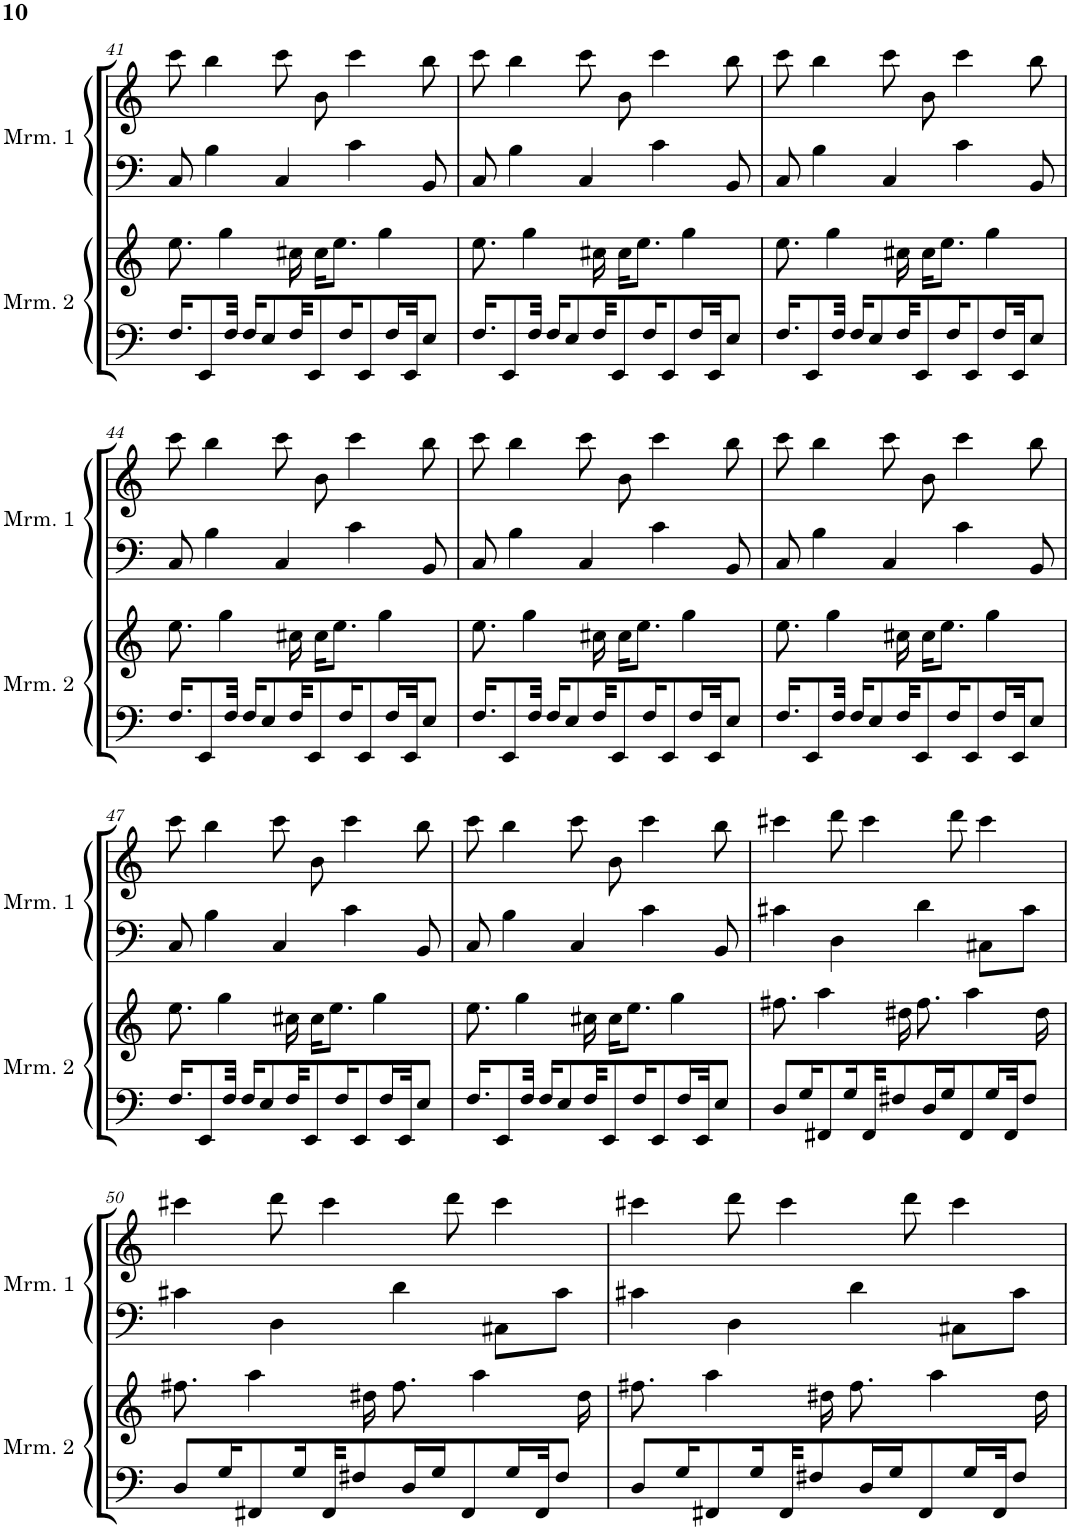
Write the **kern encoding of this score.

**kern	**kern	**kern	**kern
*part4	*part3	*part2	*part1
*staff4	*staff3	*staff2	*staff1
*I"Marimba 2	*I"Marimba 2	*I"Marimba 1	*I"Marimba 1
*I'Mrm. 2	*I'Mrm. 2	*I'Mrm. 1	*I'Mrm. 1
!!LO:PB:g=z
*clefF4	*clefG2	*clefF4	*clefG2
*k[]	*k[]	*k[]	*k[]
*M4/4	*M4/4	*M4/4	*M4/4
=41	=41	=41	=41
16.F/KL	8.ee\	8C/	8ccc\
8EE/	.	.	.
.	.	4B\	4bb\
.	4gg\	.	.
32F/Jkk	.	.	.
16F/KL	.	.	.
8E/	.	.	.
.	.	4C/	8ccc\
32F/KK	16cc#X\	.	.
8EE/	.	.	.
.	16cc#\KL	.	8b\
.	8.ee\J	.	.
16F/K	.	.	.
.	.	4c\	4ccc\
8EE/	.	.	.
.	4gg\	.	.
16F/L	.	.	.
32EE/JK	.	.	.
8E/J	.	8BB/	8bb\
=42	=42	=42	=42
16.F/KL	8.ee\	8C/	8ccc\
8EE/	.	.	.
.	.	4B\	4bb\
.	4gg\	.	.
32F/Jkk	.	.	.
16F/KL	.	.	.
8E/	.	.	.
.	.	4C/	8ccc\
32F/KK	16cc#X\	.	.
8EE/	.	.	.
.	16cc#\KL	.	8b\
.	8.ee\J	.	.
16F/K	.	.	.
.	.	4c\	4ccc\
8EE/	.	.	.
.	4gg\	.	.
16F/L	.	.	.
32EE/JK	.	.	.
8E/J	.	8BB/	8bb\
=43	=43	=43	=43
16.F/KL	8.ee\	8C/	8ccc\
8EE/	.	.	.
.	.	4B\	4bb\
.	4gg\	.	.
32F/Jkk	.	.	.
16F/KL	.	.	.
8E/	.	.	.
.	.	4C/	8ccc\
32F/KK	16cc#X\	.	.
8EE/	.	.	.
.	16cc#\KL	.	8b\
.	8.ee\J	.	.
16F/K	.	.	.
.	.	4c\	4ccc\
8EE/	.	.	.
.	4gg\	.	.
16F/L	.	.	.
32EE/JK	.	.	.
8E/J	.	8BB/	8bb\
!!LO:LB:g=z
=44	=44	=44	=44
16.F/KL	8.ee\	8C/	8ccc\
8EE/	.	.	.
.	.	4B\	4bb\
.	4gg\	.	.
32F/Jkk	.	.	.
16F/KL	.	.	.
8E/	.	.	.
.	.	4C/	8ccc\
32F/KK	16cc#X\	.	.
8EE/	.	.	.
.	16cc#\KL	.	8b\
.	8.ee\J	.	.
16F/K	.	.	.
.	.	4c\	4ccc\
8EE/	.	.	.
.	4gg\	.	.
16F/L	.	.	.
32EE/JK	.	.	.
8E/J	.	8BB/	8bb\
=45	=45	=45	=45
16.F/KL	8.ee\	8C/	8ccc\
8EE/	.	.	.
.	.	4B\	4bb\
.	4gg\	.	.
32F/Jkk	.	.	.
16F/KL	.	.	.
8E/	.	.	.
.	.	4C/	8ccc\
32F/KK	16cc#X\	.	.
8EE/	.	.	.
.	16cc#\KL	.	8b\
.	8.ee\J	.	.
16F/K	.	.	.
.	.	4c\	4ccc\
8EE/	.	.	.
.	4gg\	.	.
16F/L	.	.	.
32EE/JK	.	.	.
8E/J	.	8BB/	8bb\
=46	=46	=46	=46
16.F/KL	8.ee\	8C/	8ccc\
8EE/	.	.	.
.	.	4B\	4bb\
.	4gg\	.	.
32F/Jkk	.	.	.
16F/KL	.	.	.
8E/	.	.	.
.	.	4C/	8ccc\
32F/KK	16cc#X\	.	.
8EE/	.	.	.
.	16cc#\KL	.	8b\
.	8.ee\J	.	.
16F/K	.	.	.
.	.	4c\	4ccc\
8EE/	.	.	.
.	4gg\	.	.
16F/L	.	.	.
32EE/JK	.	.	.
8E/J	.	8BB/	8bb\
!!LO:LB:g=z
=47	=47	=47	=47
16.F/KL	8.ee\	8C/	8ccc\
8EE/	.	.	.
.	.	4B\	4bb\
.	4gg\	.	.
32F/Jkk	.	.	.
16F/KL	.	.	.
8E/	.	.	.
.	.	4C/	8ccc\
32F/KK	16cc#X\	.	.
8EE/	.	.	.
.	16cc#\KL	.	8b\
.	8.ee\J	.	.
16F/K	.	.	.
.	.	4c\	4ccc\
8EE/	.	.	.
.	4gg\	.	.
16F/L	.	.	.
32EE/JK	.	.	.
8E/J	.	8BB/	8bb\
=48	=48	=48	=48
16.F/KL	8.ee\	8C/	8ccc\
8EE/	.	.	.
.	.	4B\	4bb\
.	4gg\	.	.
32F/Jkk	.	.	.
16F/KL	.	.	.
8E/	.	.	.
.	.	4C/	8ccc\
32F/KK	16cc#X\	.	.
8EE/	.	.	.
.	16cc#\KL	.	8b\
.	8.ee\J	.	.
16F/K	.	.	.
.	.	4c\	4ccc\
8EE/	.	.	.
.	4gg\	.	.
16F/L	.	.	.
32EE/JK	.	.	.
8E/J	.	8BB/	8bb\
=49	=49	=49	=49
8D/L	8.ff#X\	4c#X\	4ccc#X\
16G/K	.	.	.
8FF#X/	4aa\	.	.
.	.	4D\	8ddd\
16G/L	.	.	.
32FF#/JK	.	.	4ccc#\
8F#X/	.	.	.
.	16dd#X\	.	.
.	8.ff#\	4d\	.
16D/L	.	.	.
16G/J	.	.	.
.	.	.	8ddd\
8FF#/	.	.	.
.	4aa\	.	.
.	.	8C#X\L	4ccc#\
16G/L	.	.	.
32FF#/JK	.	.	.
8F#/J	.	8c#\J	.
.	16dd#\	.	.
!!LO:LB:g=z
=50	=50	=50	=50
8D/L	8.ff#X\	4c#X\	4ccc#X\
16G/K	.	.	.
8FF#X/	4aa\	.	.
.	.	4D\	8ddd\
16G/L	.	.	.
32FF#/JK	.	.	4ccc#\
8F#X/	.	.	.
.	16dd#X\	.	.
.	8.ff#\	4d\	.
16D/L	.	.	.
16G/J	.	.	.
.	.	.	8ddd\
8FF#/	.	.	.
.	4aa\	.	.
.	.	8C#X\L	4ccc#\
16G/L	.	.	.
32FF#/JK	.	.	.
8F#/J	.	8c#\J	.
.	16dd#\	.	.
=51	=51	=51	=51
8D/L	8.ff#X\	4c#X\	4ccc#X\
16G/K	.	.	.
8FF#X/	4aa\	.	.
.	.	4D\	8ddd\
16G/L	.	.	.
32FF#/JK	.	.	4ccc#\
8F#X/	.	.	.
.	16dd#X\	.	.
.	8.ff#\	4d\	.
16D/L	.	.	.
16G/J	.	.	.
.	.	.	8ddd\
8FF#/	.	.	.
.	4aa\	.	.
.	.	8C#X\L	4ccc#\
16G/L	.	.	.
32FF#/JK	.	.	.
8F#/J	.	8c#\J	.
.	16dd#\	.	.
=	=	=	=
*-	*-	*-	*-
